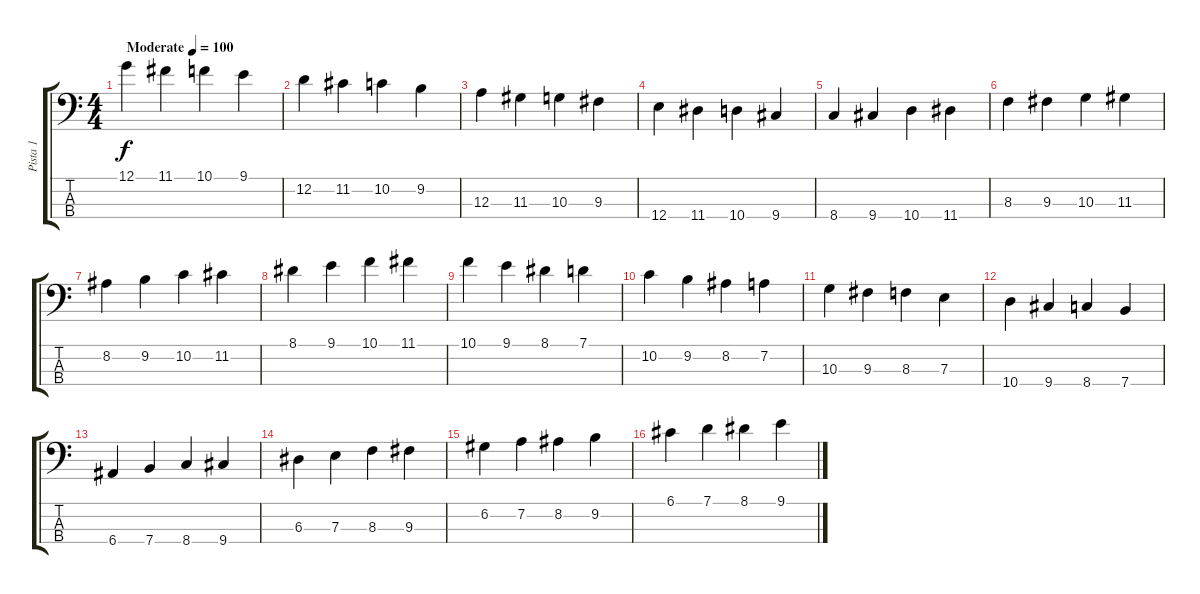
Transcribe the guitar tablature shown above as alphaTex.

\track ("Pista 1" "Pista 1") {instrument electricbassfinger}
\staff {score tabs}
\tuning (G2 D2 A1 E1) {hide}
\ts (4 4)
\tempo (100 "Moderate")
\clef f4
\ks c
12.1.4{dy f instrument electricbassfinger} 11.1.4 10.1.4 9.1.4 |
12.2.4 11.2.4 10.2.4 9.2.4 |
12.3.4 11.3.4 10.3.4 9.3.4 |
12.4.4 11.4.4 10.4.4 9.4.4 |
8.4.4 9.4.4 10.4.4 11.4.4 |
8.3.4 9.3.4 10.3.4 11.3.4 |
8.2.4 9.2.4 10.2.4 11.2.4 |
8.1.4 9.1.4 10.1.4 11.1.4 |
10.1.4 9.1.4 8.1.4 7.1.4 |
10.2.4 9.2.4 8.2.4 7.2.4 |
10.3.4 9.3.4 8.3.4 7.3.4 |
10.4.4 9.4.4 8.4.4 7.4.4 |
6.4.4 7.4.4 8.4.4 9.4.4 |
6.3.4 7.3.4 8.3.4 9.3.4 |
6.2.4 7.2.4 8.2.4 9.2.4 |
6.1.4 7.1.4 8.1.4 9.1.4
